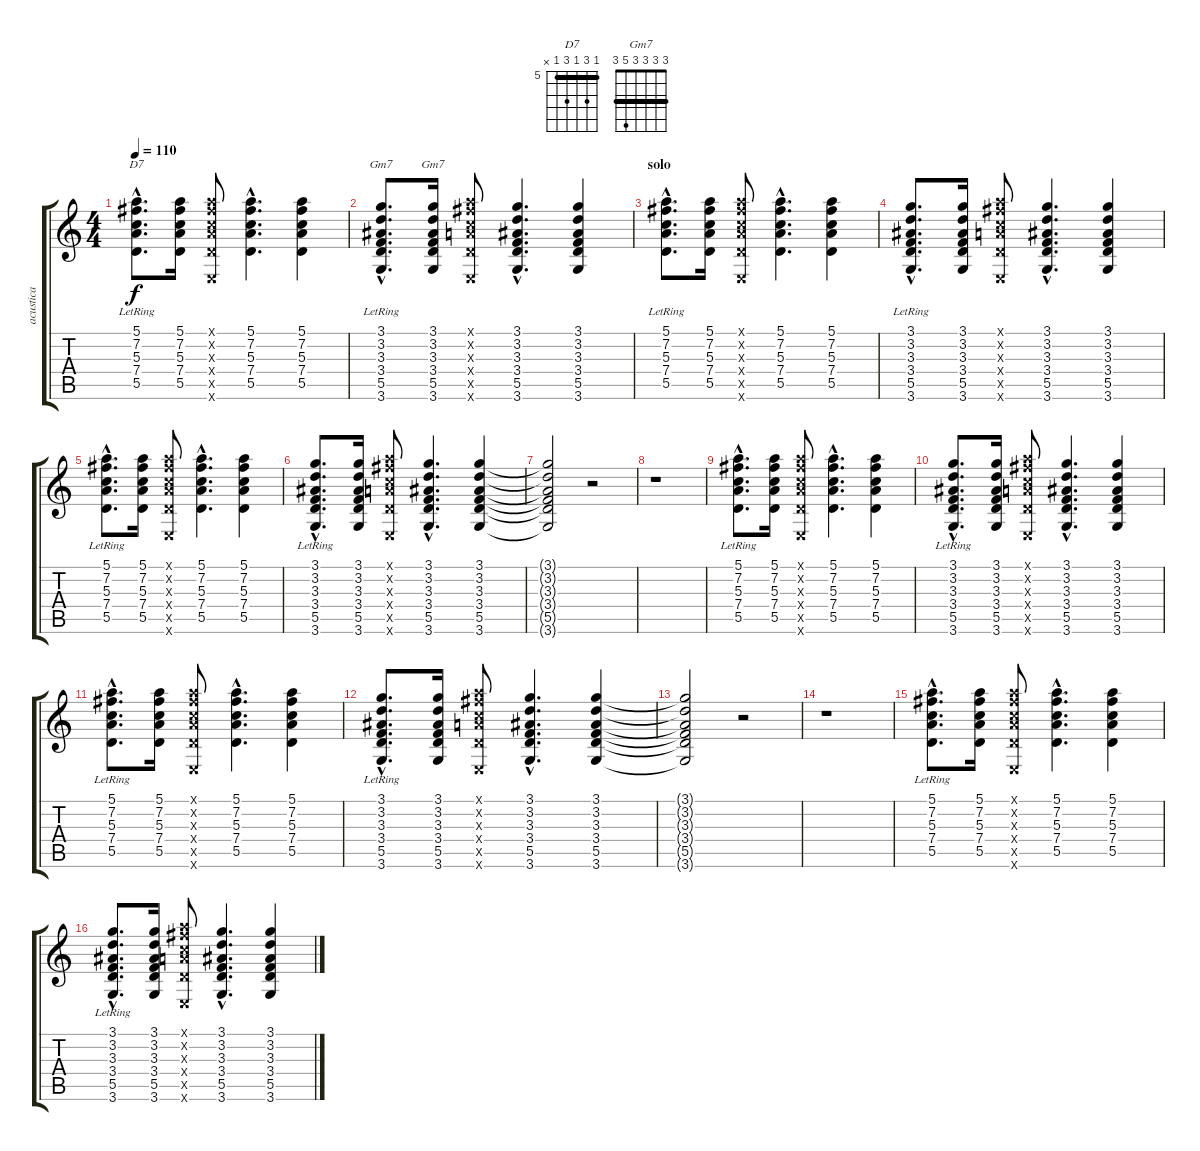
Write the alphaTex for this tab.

\track ("acustica" "acustica") {instrument acousticguitarnylon}
\staff {score tabs}
\tuning (E4 B3 G3 D3 A2 E2) {hide}
\chord ("D7" 5 7 5 7 5 x) {firstfret 5 barre 5}
\chord ("Gm7" x x x x x x) {firstfret 0}
\chord ("Gm7" 3 3 3 3 5 3) {barre 3}
\ts (4 4)
\tempo 110
\clef g2
\ks c
(5.1{hac lr} 7.2{hac lr} 5.3{hac lr} 7.4{hac lr} 5.5{hac lr}).8{d ch "D7" dy f} (5.1 7.2 5.3 7.4 5.5).16 (5.1{x} 7.2{x} 5.3{x} 7.4{x} 5.5{x} 0.6{x}).8 (5.1{hac} 7.2{hac} 5.3{hac} 7.4{hac} 5.5{hac}).4{d} (5.1 7.2 5.3 7.4 5.5).4 |
(3.1{hac lr} 3.2{hac lr} 3.3{hac lr} 3.4{hac lr} 5.5{hac lr} 3.6{hac}).8{d ch "Gm7"} (3.1 3.2 3.3 3.4 5.5 3.6).16{ch "Gm7"} (5.1{x} 7.2{x} 5.3{x} 7.4{x} 5.5{x} 0.6{x}).8 (3.1{hac} 3.2{hac} 3.3{hac} 3.4{hac} 5.5{hac} 3.6{hac}).4{d} (3.1 3.2 3.3 3.4 5.5 3.6).4 |
\section ("" "solo")
(5.1{hac lr} 7.2{hac lr} 5.3{hac lr} 7.4{hac lr} 5.5{hac lr}).8{d} (5.1 7.2 5.3 7.4 5.5).16 (5.1{x} 7.2{x} 5.3{x} 7.4{x} 5.5{x} 0.6{x}).8 (5.1{hac} 7.2{hac} 5.3{hac} 7.4{hac} 5.5{hac}).4{d} (5.1 7.2 5.3 7.4 5.5).4 |
(3.1{hac lr} 3.2{hac lr} 3.3{hac lr} 3.4{hac lr} 5.5{hac lr} 3.6{hac}).8{d} (3.1 3.2 3.3 3.4 5.5 3.6).16 (5.1{x} 7.2{x} 5.3{x} 7.4{x} 5.5{x} 0.6{x}).8 (3.1{hac} 3.2{hac} 3.3{hac} 3.4{hac} 5.5{hac} 3.6{hac}).4{d} (3.1 3.2 3.3 3.4 5.5 3.6).4 |
(5.1{hac lr} 7.2{hac lr} 5.3{hac lr} 7.4{hac lr} 5.5{hac lr}).8{d} (5.1 7.2 5.3 7.4 5.5).16 (5.1{x} 7.2{x} 5.3{x} 7.4{x} 5.5{x} 0.6{x}).8 (5.1{hac} 7.2{hac} 5.3{hac} 7.4{hac} 5.5{hac}).4{d} (5.1 7.2 5.3 7.4 5.5).4 |
(3.1{hac lr} 3.2{hac lr} 3.3{hac lr} 3.4{hac lr} 5.5{hac lr} 3.6{hac}).8{d} (3.1 3.2 3.3 3.4 5.5 3.6).16 (5.1{x} 7.2{x} 5.3{x} 7.4{x} 5.5{x} 0.6{x}).8 (3.1{hac} 3.2{hac} 3.3{hac} 3.4{hac} 5.5{hac} 3.6{hac}).4{d} (3.1 3.2 3.3 3.4 5.5 3.6).4 |
(3.1{t} 3.2{t} 3.3{t} 3.4{t} 5.5{t} 3.6{t}).2 r.2 |
r.1 |
(5.1{hac lr} 7.2{hac lr} 5.3{hac lr} 7.4{hac lr} 5.5{hac lr}).8{d} (5.1 7.2 5.3 7.4 5.5).16 (5.1{x} 7.2{x} 5.3{x} 7.4{x} 5.5{x} 0.6{x}).8 (5.1{hac} 7.2{hac} 5.3{hac} 7.4{hac} 5.5{hac}).4{d} (5.1 7.2 5.3 7.4 5.5).4 |
(3.1{hac lr} 3.2{hac lr} 3.3{hac lr} 3.4{hac lr} 5.5{hac lr} 3.6{hac}).8{d} (3.1 3.2 3.3 3.4 5.5 3.6).16 (5.1{x} 7.2{x} 5.3{x} 7.4{x} 5.5{x} 0.6{x}).8 (3.1{hac} 3.2{hac} 3.3{hac} 3.4{hac} 5.5{hac} 3.6{hac}).4{d} (3.1 3.2 3.3 3.4 5.5 3.6).4 |
(5.1{hac lr} 7.2{hac lr} 5.3{hac lr} 7.4{hac lr} 5.5{hac lr}).8{d} (5.1 7.2 5.3 7.4 5.5).16 (5.1{x} 7.2{x} 5.3{x} 7.4{x} 5.5{x} 0.6{x}).8 (5.1{hac} 7.2{hac} 5.3{hac} 7.4{hac} 5.5{hac}).4{d} (5.1 7.2 5.3 7.4 5.5).4 |
(3.1{hac lr} 3.2{hac lr} 3.3{hac lr} 3.4{hac lr} 5.5{hac lr} 3.6{hac}).8{d} (3.1 3.2 3.3 3.4 5.5 3.6).16 (5.1{x} 7.2{x} 5.3{x} 7.4{x} 5.5{x} 0.6{x}).8 (3.1{hac} 3.2{hac} 3.3{hac} 3.4{hac} 5.5{hac} 3.6{hac}).4{d} (3.1 3.2 3.3 3.4 5.5 3.6).4 |
(3.1{t} 3.2{t} 3.3{t} 3.4{t} 5.5{t} 3.6{t}).2 r.2 |
r.1 |
(5.1{hac lr} 7.2{hac lr} 5.3{hac lr} 7.4{hac lr} 5.5{hac lr}).8{d} (5.1 7.2 5.3 7.4 5.5).16 (5.1{x} 7.2{x} 5.3{x} 7.4{x} 5.5{x} 0.6{x}).8 (5.1{hac} 7.2{hac} 5.3{hac} 7.4{hac} 5.5{hac}).4{d} (5.1 7.2 5.3 7.4 5.5).4 |
(3.1{hac lr} 3.2{hac lr} 3.3{hac lr} 3.4{hac lr} 5.5{hac lr} 3.6{hac}).8{d} (3.1 3.2 3.3 3.4 5.5 3.6).16 (5.1{x} 7.2{x} 5.3{x} 7.4{x} 5.5{x} 0.6{x}).8 (3.1{hac} 3.2{hac} 3.3{hac} 3.4{hac} 5.5{hac} 3.6{hac}).4{d} (3.1 3.2 3.3 3.4 5.5 3.6).4
